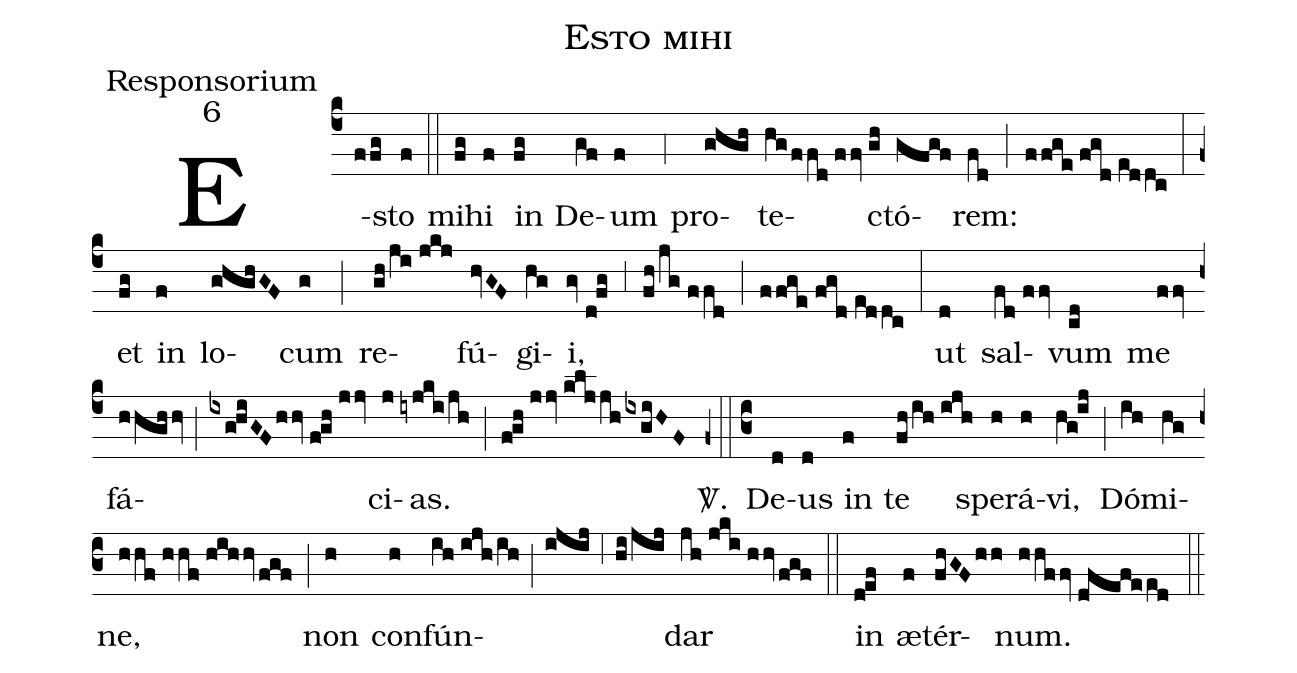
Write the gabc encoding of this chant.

name:Esto mihi;
office-part:Responsorium;
mode:6;
%%
(c4) E(ffg)sto(f) (::)
mi(fg)hi(f) in(fg) De(gf)um(f) (,4) pro(ghgh)te(hg/ffd//ffv//gh)ctó(gfgf)rem:(fd) (;) (ffge//fgd//eddc) (:)
et(fg) in(f) lo(ghghGF)cum(g) (;) re(gh/ji//jkj)fú(hvGF)gi(hg)i,(gv//d!fg) (,3) (fh/jg//ffd) (;) (ffge//fgd//eddc) (:)
ut(d) sal(fd//ffv)vum(cd) me(ffv) fá(hhghhv;ixg!hiGF/hhv//f!gh//jjv)ci(j)as.(iyjki/jh) (;) (f!gh//jjv//kljjh/ixgiHF)
<sp>V/</sp>.(z0::c3) De(d)us(d) in(f) te(fh/ih//ijh) spe(h)rá(h)vi,(hg!ij) (;) Dó(ih)mi(hg)ne,(hhf//hhf//hihhv/fgf) (;) non(h) con(h)fún(ih//ijh/ih;ijij;6hi/jij)dar(jh//jki//hhv/fgf) (::)
in(d!ef) æ(f)tér(fhGF/hh)num.(hhffv//dfefeed) (::)
